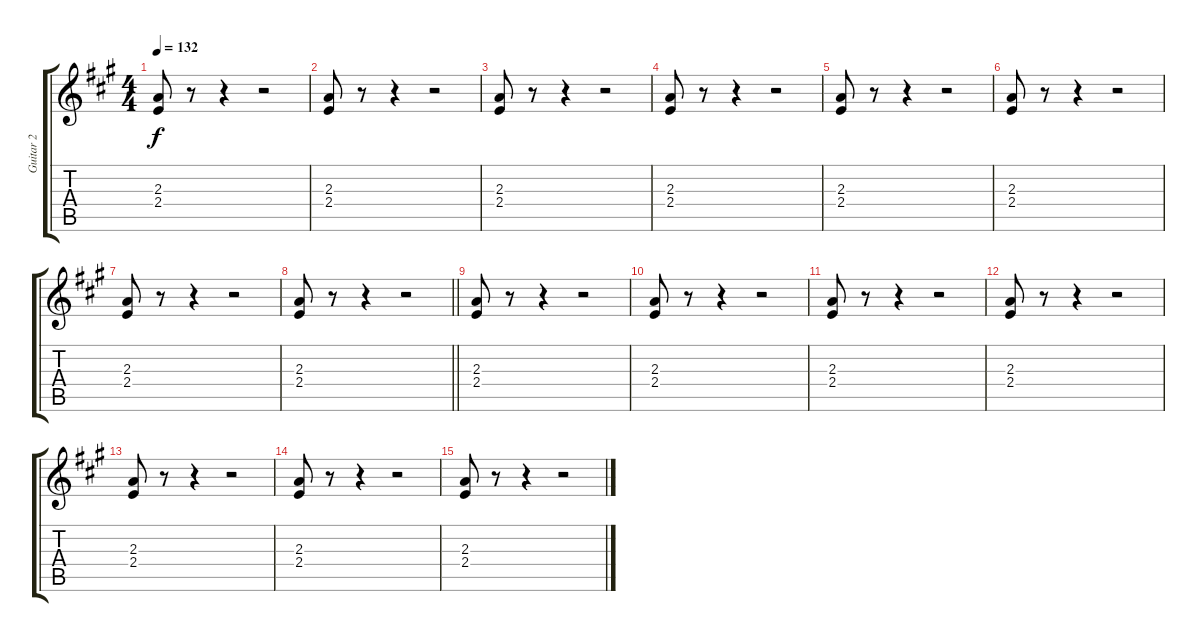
\track ("Guitar 2" "Guitar 2") {instrument electricguitarclean}
\staff {score tabs}
\tuning (E4 B3 G3 D3 A2 E2) {hide}
\ts (4 4)
\tempo 132
\clef g2
\ks a
(2.3 2.4).8{dy f} r.8 r.4 r.2 |
(2.3 2.4).8 r.8 r.4 r.2 |
(2.3 2.4).8 r.8 r.4 r.2 |
(2.3 2.4).8 r.8 r.4 r.2 |
(2.3 2.4).8 r.8 r.4 r.2 |
(2.3 2.4).8 r.8 r.4 r.2 |
(2.3 2.4).8 r.8 r.4 r.2 |
\barLineRight lightlight
(2.3 2.4).8 r.8 r.4 r.2 |
(2.3 2.4).8 r.8 r.4 r.2 |
(2.3 2.4).8 r.8 r.4 r.2 |
(2.3 2.4).8 r.8 r.4 r.2 |
(2.3 2.4).8 r.8 r.4 r.2 |
(2.3 2.4).8 r.8 r.4 r.2 |
(2.3 2.4).8 r.8 r.4 r.2 |
(2.3 2.4).8 r.8 r.4 r.2
